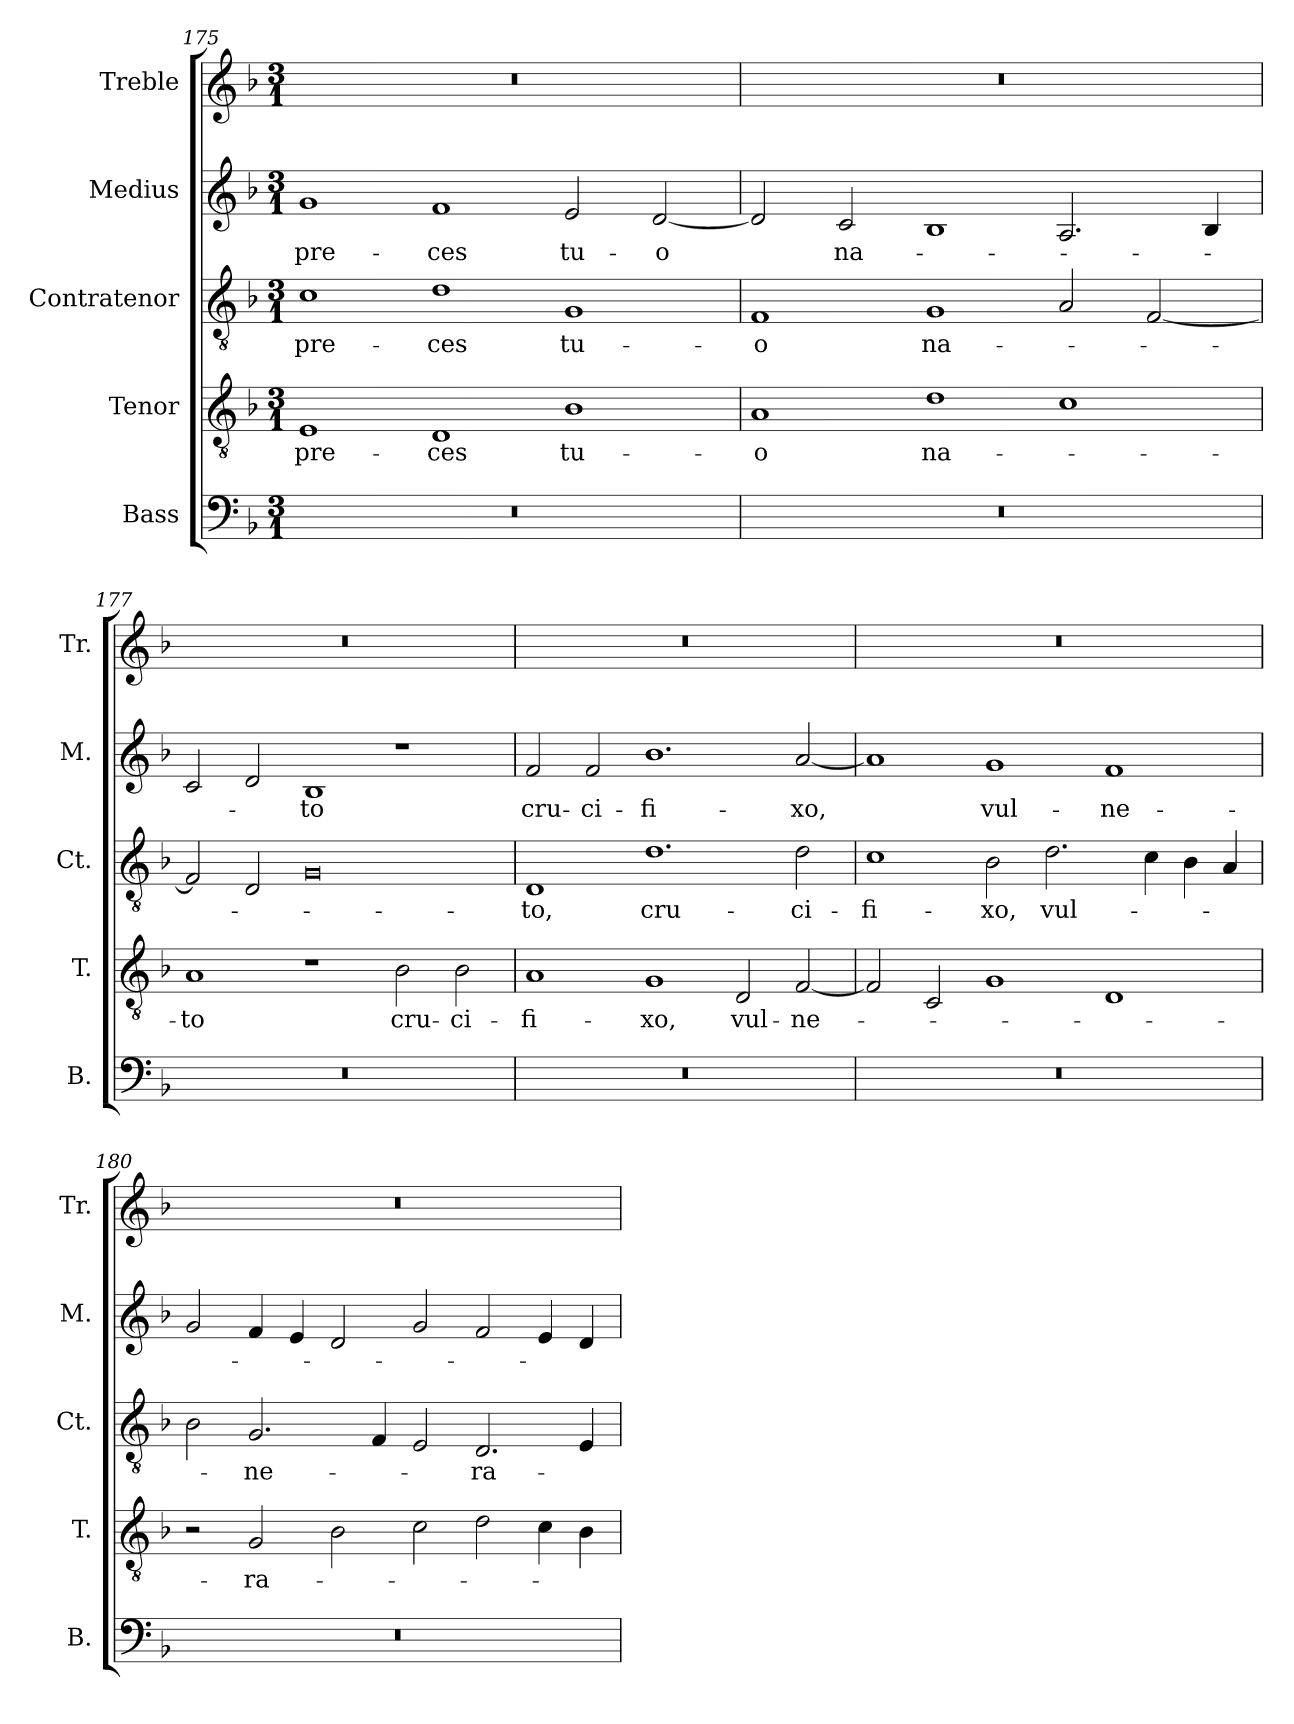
**kern	**kern	**text	**kern	**text	**kern	**text	**kern
*part5	*part4	*part4	*part3	*part3	*part2	*part2	*part1
*staff5	*staff4	*staff4	*staff3	*staff3	*staff2	*staff2	*staff1
*I"Bass	*I"Tenor	*	*I"Contratenor	*	*I"Medius	*	*I"Treble
*I'B.	*I'T.	*	*I'Ct.	*	*I'M.	*	*I'Tr.
*clefF4	*clefGv2	*	*clefGv2	*	*clefG2	*	*clefG2
*	*ITrd7c12	*	*ITrd7c12	*	*	*	*
*k[b-]	*k[b-]	*	*k[b-]	*	*k[b-]	*	*k[b-]
*d:	*d:	*	*d:	*	*d:	*	*d:
*M3/1	*M3/1	*	*M3/1	*	*M3/1	*	*M3/1
=175	=175	=175	=175	=175	=175	=175	=175
!LO:N:vis=1	!	!	!	!	!	!	!
!	!	!LO:LY:b:color=#000000	!	!	!	!	!
!	!	!	!	!LO:LY:b:color=#000000	!	!	!
!	!	!	!	!	!	!LO:LY:b:color=#000000	!LO:N:vis=1
0.r	1EEi	pre-	1Ci	pre-	1gi	pre-	0.r
!	!	!LO:LY:b:color=#000000	!	!	!	!	!
!	!	!	!	!LO:LY:b:color=#000000	!	!	!
!	!	!	!	!	!	!LO:LY:b:color=#000000	!
.	1DDi	-ces	1Di	-ces	1fi	-ces	.
!	!	!LO:LY:b:color=#000000	!	!	!	!	!
!	!	!	!	!LO:LY:b:color=#000000	!	!	!
!	!	!	!	!	!	!LO:LY:b:color=#000000	!
.	1BB-i	tu-	1GGi	tu-	2ei/	tu-	.
!	!	!	!	!	!	!LO:LY:b:color=#000000	!
.	.	.	.	.	[<2di/	-o	.
=176	=176	=176	=176	=176	=176	=176	=176
!LO:N:vis=1	!	!	!	!	!	!	!
!	!	!LO:LY:b:color=#000000	!	!	!	!	!
!	!	!	!	!LO:LY:b:color=#000000	!	!	!LO:N:vis=1
0.r	1AAi	-o	1FFi	-o	2di/]	.	0.r
!	!	!	!	!	!	!LO:LY:b:color=#000000	!
.	.	.	.	.	2ci/	na-	.
!	!	!LO:LY:b:color=#000000	!	!	!	!	!
!	!	!	!	!LO:LY:b:color=#000000	!	!	!
.	1Di	na-	1GGi	na-	1B-i	.	.
.	1Ci	.	2AAi/	.	2.Ai/	.	.
.	.	.	[<2FFi/	.	.	.	.
.	.	.	.	.	4B-i/	.	.
=177	=177	=177	=177	=177	=177	=177	=177
!LO:N:vis=1	!	!	!	!	!	!	!
!	!	!LO:LY:b:color=#000000	!	!	!	!	!LO:N:vis=1
0.r	1AAi	-to	2FFi/]	.	2ci/	.	0.r
.	.	.	2DDi/	.	2di/	.	.
!	!	!	!	!	!	!LO:LY:b:color=#000000	!
.	1r	.	0GGi	.	1B-i	-to	.
!	!	!LO:LY:b:color=#000000	!	!	!	!	!
.	2BB-i\	cru-	.	.	1r	.	.
!	!	!LO:LY:b:color=#000000	!	!	!	!	!
.	2BB-i\	-ci-	.	.	.	.	.
!!LO:LB:g=z
=178	=178	=178	=178	=178	=178	=178	=178
!LO:N:vis=1	!	!	!	!	!	!	!
!	!	!LO:LY:b:color=#000000	!	!	!	!	!
!	!	!	!	!LO:LY:b:color=#000000	!	!	!
!	!	!	!	!	!	!LO:LY:b:color=#000000	!LO:N:vis=1
0.r	1AAi	-fi-	1DDi	-to,	2fi/	cru-	0.r
!	!	!	!	!	!	!LO:LY:b:color=#000000	!
.	.	.	.	.	2fi/	-ci-	.
!	!	!LO:LY:b:color=#000000	!	!	!	!	!
!	!	!	!	!LO:LY:b:color=#000000	!	!	!
!	!	!	!	!	!	!LO:LY:b:color=#000000	!
.	1GGi	-xo,	1.Di	cru-	1.b-i	-fi-	.
!	!	!LO:LY:b:color=#000000	!	!	!	!	!
.	2DDi/	vul-	.	.	.	.	.
!	!	!LO:LY:b:color=#000000	!	!	!	!	!
!	!	!	!	!LO:LY:b:color=#000000	!	!	!
!	!	!	!	!	!	!LO:LY:b:color=#000000	!
.	[<2FFi/	-ne-	2Di\	-ci-	[<2ai/	-xo,	.
=179	=179	=179	=179	=179	=179	=179	=179
!LO:N:vis=1	!	!	!	!	!	!	!
!	!	!	!	!LO:LY:b:color=#000000	!	!	!LO:N:vis=1
0.r	2FFi/]	.	1Ci	-fi-	1ai]	.	0.r
.	2CCi/	.	.	.	.	.	.
!	!	!	!	!LO:LY:b:color=#000000	!	!	!
!	!	!	!	!	!	!LO:LY:b:color=#000000	!
.	1GGi	.	2BB-i\	-xo,	1gi	vul-	.
!	!	!	!	!LO:LY:b:color=#000000	!	!	!
.	.	.	2.Di\	vul-	.	.	.
!	!	!	!	!	!	!LO:LY:b:color=#000000	!
.	1DDi	.	.	.	1fi	-ne-	.
.	.	.	4Ci\	.	.	.	.
.	.	.	4BB-i\	.	.	.	.
.	.	.	4AAi/	.	.	.	.
=180	=180	=180	=180	=180	=180	=180	=180
!LO:N:vis=1	!	!	!	!	!	!	!LO:N:vis=1
0.r	2r	.	2BB-i\	.	2gi/	.	0.r
!	!	!LO:LY:b:color=#000000	!	!	!	!	!
!	!	!	!	!LO:LY:b:color=#000000	!	!	!
.	2GGi/	-ra-	2.GGi/	-ne-	4fi/	.	.
.	.	.	.	.	4ei/	.	.
.	2BB-i\	.	.	.	2di/	.	.
.	.	.	4FFi/	.	.	.	.
.	2Ci\	.	2EEi/	.	2gi/	.	.
!	!	!	!	!LO:LY:b:color=#000000	!	!	!
.	2Di\	.	2.DDi/	-ra-	2fi/	.	.
.	4Ci\	.	.	.	4ei/	.	.
.	4BB-i\	.	4EEi/	.	4di/	.	.
=	=	=	=	=	=	=	=
*-	*-	*-	*-	*-	*-	*-	*-
